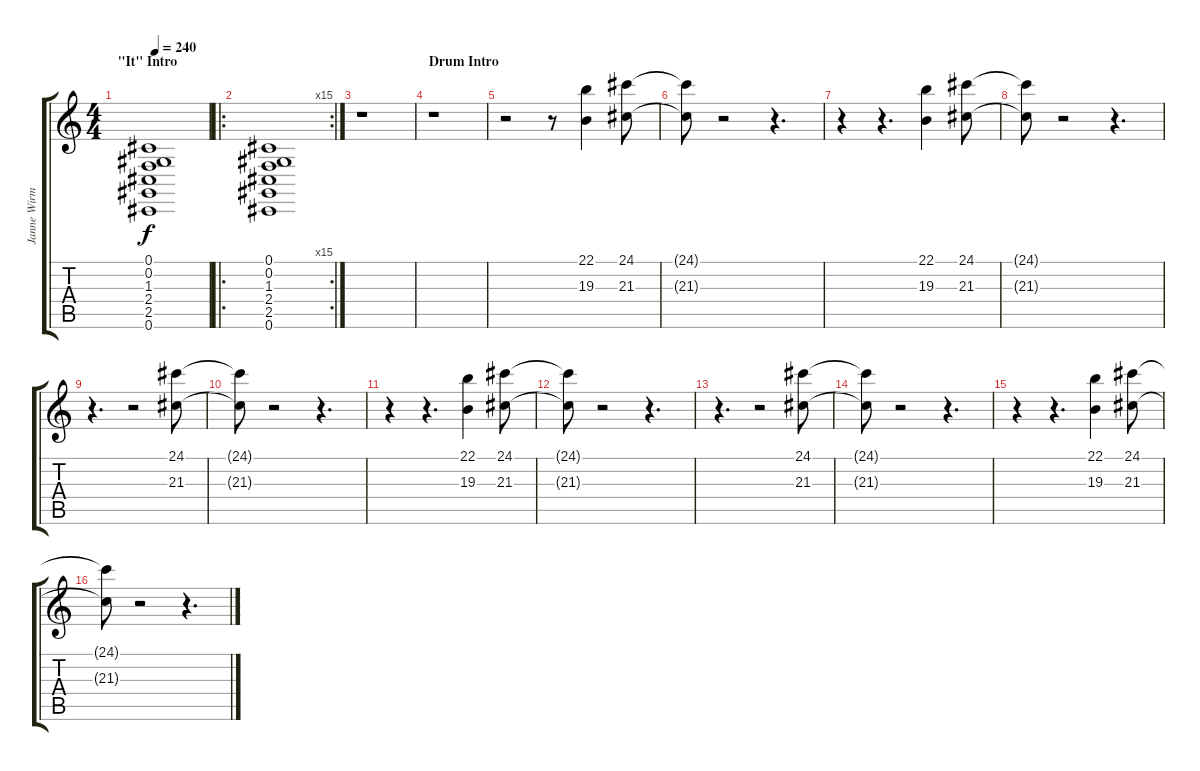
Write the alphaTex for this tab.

\track ("Janne Wirman" "Janne Wirm") {instrument vibraphone}
\staff {score tabs}
\tuning (Db4 Ab3 E3 B2 Gb2 Db2) {hide}
\ts (4 4)
\section ("" "\"It\" Intro")
\tempo 240
\clef g2
\ks c
(0.1 0.2 1.3 2.4 2.5 0.6).1{dy f instrument seashore} |
\ro
\rc 15
(0.1 0.2 1.3 2.4 2.5 0.6).1{instrument seashore} |
r.1 |
\section ("" "Drum Intro")
r.1 |
r.2{instrument orchestrahit} r.8 (22.1 19.3).4{instrument orchestrahit} (24.1 21.3).8{instrument orchestrahit} |
(24.1{t} 21.3{t}).8 r.2 r.4{d} |
r.4 r.4{d} (22.1 19.3).4{instrument orchestrahit} (24.1 21.3).8{instrument orchestrahit} |
(24.1{t} 21.3{t}).8 r.2 r.4{d} |
r.4{d} r.2 (24.1 21.3).8{instrument orchestrahit} |
(24.1{t} 21.3{t}).8 r.2 r.4{d} |
r.4 r.4{d} (22.1 19.3).4{instrument orchestrahit} (24.1 21.3).8{instrument orchestrahit} |
(24.1{t} 21.3{t}).8 r.2 r.4{d} |
r.4{d} r.2 (24.1 21.3).8{instrument orchestrahit} |
(24.1{t} 21.3{t}).8 r.2 r.4{d} |
r.4 r.4{d} (22.1 19.3).4{instrument orchestrahit} (24.1 21.3).8{instrument orchestrahit} |
(24.1{t} 21.3{t}).8 r.2 r.4{d}
